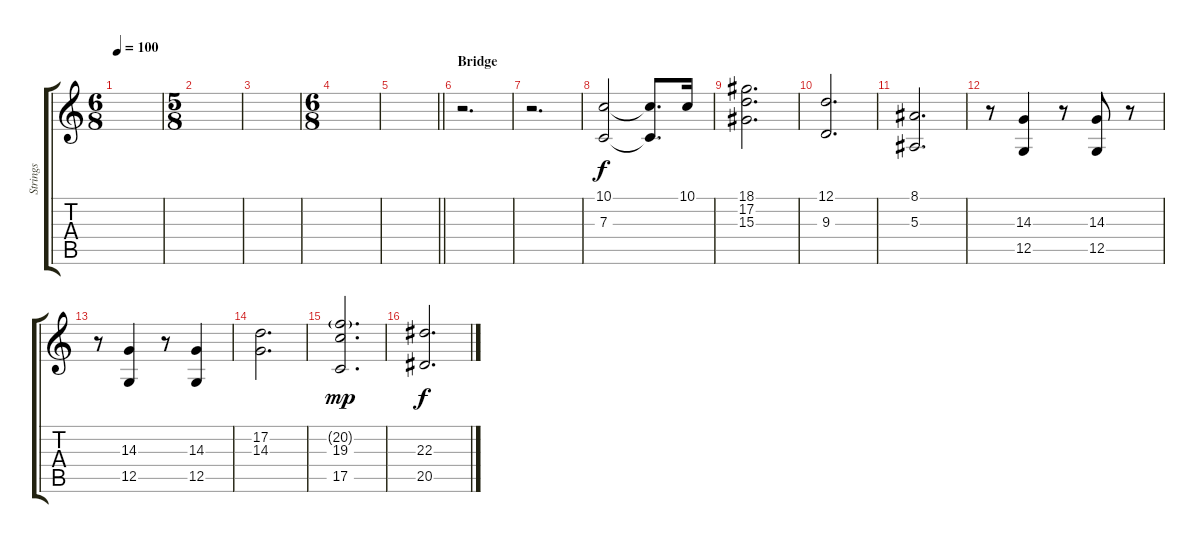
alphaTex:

\track ("Strings" "Strings") {instrument synthstrings1}
\staff {score tabs}
\tuning (D4 A3 F3 C3 G2 C2) {hide}
\ts (6 8)
\tempo 100
\clef g2
\ks c
|
\ts (5 8)
|
|
\ts (6 8)
|
\barLineRight lightlight
|
\section ("" "Bridge")
r.2{d} |
r.2{d} |
(10.1 7.3).2 (10.1{t} 7.3{t}).8{d} 10.1.16 |
(18.1 17.2 15.3).2{d} |
(12.1 9.3).2{d} |
(8.1 5.3).2{d} |
r.8 (14.3 12.5).4 r.8{volume 0} (14.3 12.5).8{volume 12} r.8{volume 0} |
r.8{volume 12} (14.3 12.5).4 r.8 (14.3 12.5).4 |
(17.2 14.3).2{d} |
(20.2{g} 19.3 17.5).2{d dy mp} |
(22.3 20.5).2{d dy f}
